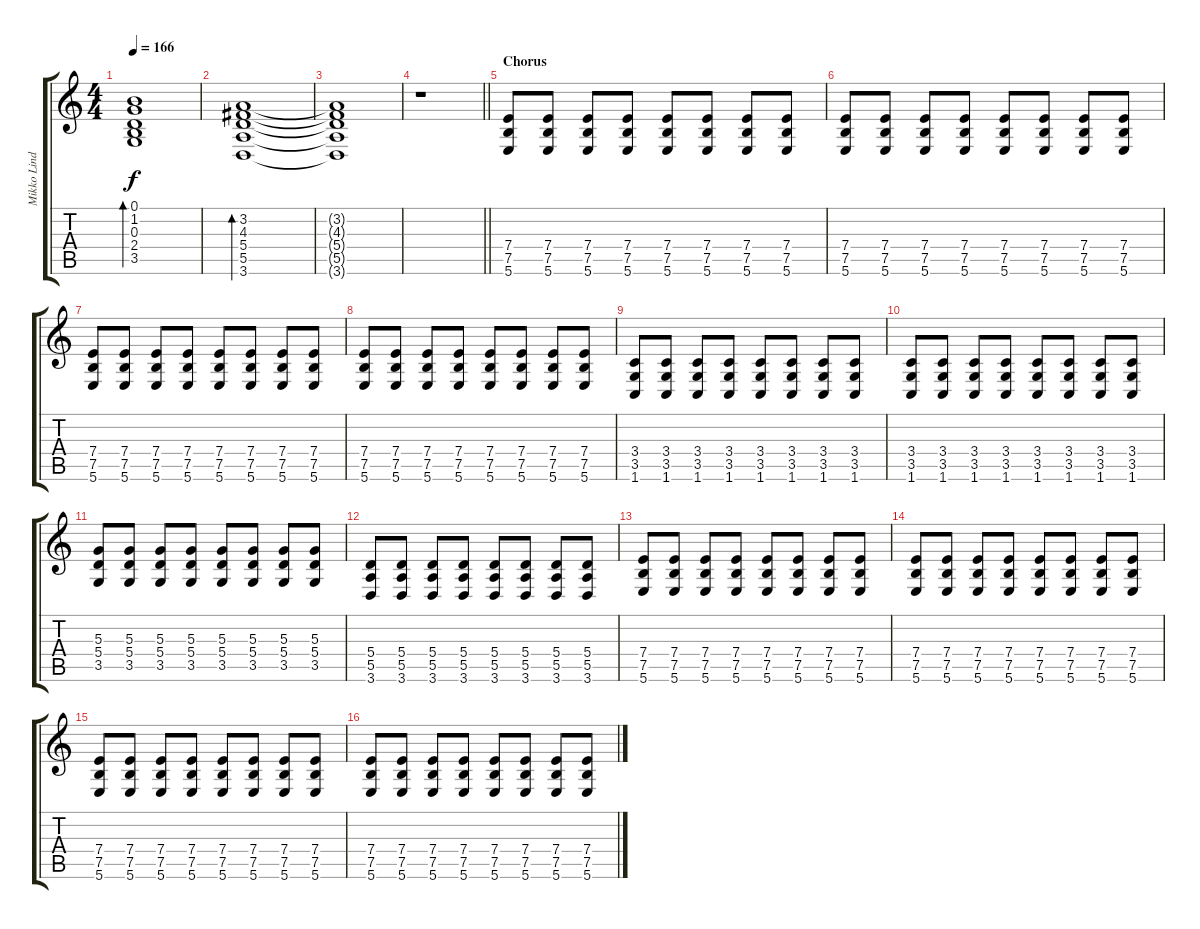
\track ("Mikko Lindström" "Mikko Lind") {instrument distortionguitar}
\staff {score tabs}
\tuning (B3 Gb3 D3 A2 E2 B1) {hide}
\ts (4 4)
\tempo 166
\clef g2
\ks c
(0.1 1.2 0.3 2.4 3.5).1{bd 240 dy f} |
(3.2 4.3 5.4 5.5 3.6).1{bd 240} |
(3.2{t} 4.3{t} 5.4{t} 5.5{t} 3.6{t}).1 |
\barLineRight lightlight
r.1{volume 13} |
\section ("" "Chorus")
(7.4 7.5 5.6).8 (7.4 7.5 5.6).8 (7.4 7.5 5.6).8 (7.4 7.5 5.6).8 (7.4 7.5 5.6).8 (7.4 7.5 5.6).8 (7.4 7.5 5.6).8 (7.4 7.5 5.6).8 |
(7.4 7.5 5.6).8 (7.4 7.5 5.6).8 (7.4 7.5 5.6).8 (7.4 7.5 5.6).8 (7.4 7.5 5.6).8 (7.4 7.5 5.6).8 (7.4 7.5 5.6).8 (7.4 7.5 5.6).8 |
(7.4 7.5 5.6).8 (7.4 7.5 5.6).8 (7.4 7.5 5.6).8 (7.4 7.5 5.6).8 (7.4 7.5 5.6).8 (7.4 7.5 5.6).8 (7.4 7.5 5.6).8 (7.4 7.5 5.6).8 |
(7.4 7.5 5.6).8 (7.4 7.5 5.6).8 (7.4 7.5 5.6).8 (7.4 7.5 5.6).8 (7.4 7.5 5.6).8 (7.4 7.5 5.6).8 (7.4 7.5 5.6).8 (7.4 7.5 5.6).8 |
(3.4 3.5 1.6).8 (3.4 3.5 1.6).8 (3.4 3.5 1.6).8 (3.4 3.5 1.6).8 (3.4 3.5 1.6).8 (3.4 3.5 1.6).8 (3.4 3.5 1.6).8 (3.4 3.5 1.6).8 |
(3.4 3.5 1.6).8 (3.4 3.5 1.6).8 (3.4 3.5 1.6).8 (3.4 3.5 1.6).8 (3.4 3.5 1.6).8 (3.4 3.5 1.6).8 (3.4 3.5 1.6).8 (3.4 3.5 1.6).8 |
(5.3 5.4 3.5).8 (5.3 5.4 3.5).8 (5.3 5.4 3.5).8 (5.3 5.4 3.5).8 (5.3 5.4 3.5).8 (5.3 5.4 3.5).8 (5.3 5.4 3.5).8 (5.3 5.4 3.5).8 |
(5.4 5.5 3.6).8 (5.4 5.5 3.6).8 (5.4 5.5 3.6).8 (5.4 5.5 3.6).8 (5.4 5.5 3.6).8 (5.4 5.5 3.6).8 (5.4 5.5 3.6).8 (5.4 5.5 3.6).8 |
(7.4 7.5 5.6).8 (7.4 7.5 5.6).8 (7.4 7.5 5.6).8 (7.4 7.5 5.6).8 (7.4 7.5 5.6).8 (7.4 7.5 5.6).8 (7.4 7.5 5.6).8 (7.4 7.5 5.6).8 |
(7.4 7.5 5.6).8 (7.4 7.5 5.6).8 (7.4 7.5 5.6).8 (7.4 7.5 5.6).8 (7.4 7.5 5.6).8 (7.4 7.5 5.6).8 (7.4 7.5 5.6).8 (7.4 7.5 5.6).8 |
(7.4 7.5 5.6).8 (7.4 7.5 5.6).8 (7.4 7.5 5.6).8 (7.4 7.5 5.6).8 (7.4 7.5 5.6).8 (7.4 7.5 5.6).8 (7.4 7.5 5.6).8 (7.4 7.5 5.6).8 |
(7.4 7.5 5.6).8 (7.4 7.5 5.6).8 (7.4 7.5 5.6).8 (7.4 7.5 5.6).8 (7.4 7.5 5.6).8 (7.4 7.5 5.6).8 (7.4 7.5 5.6).8 (7.4 7.5 5.6).8
